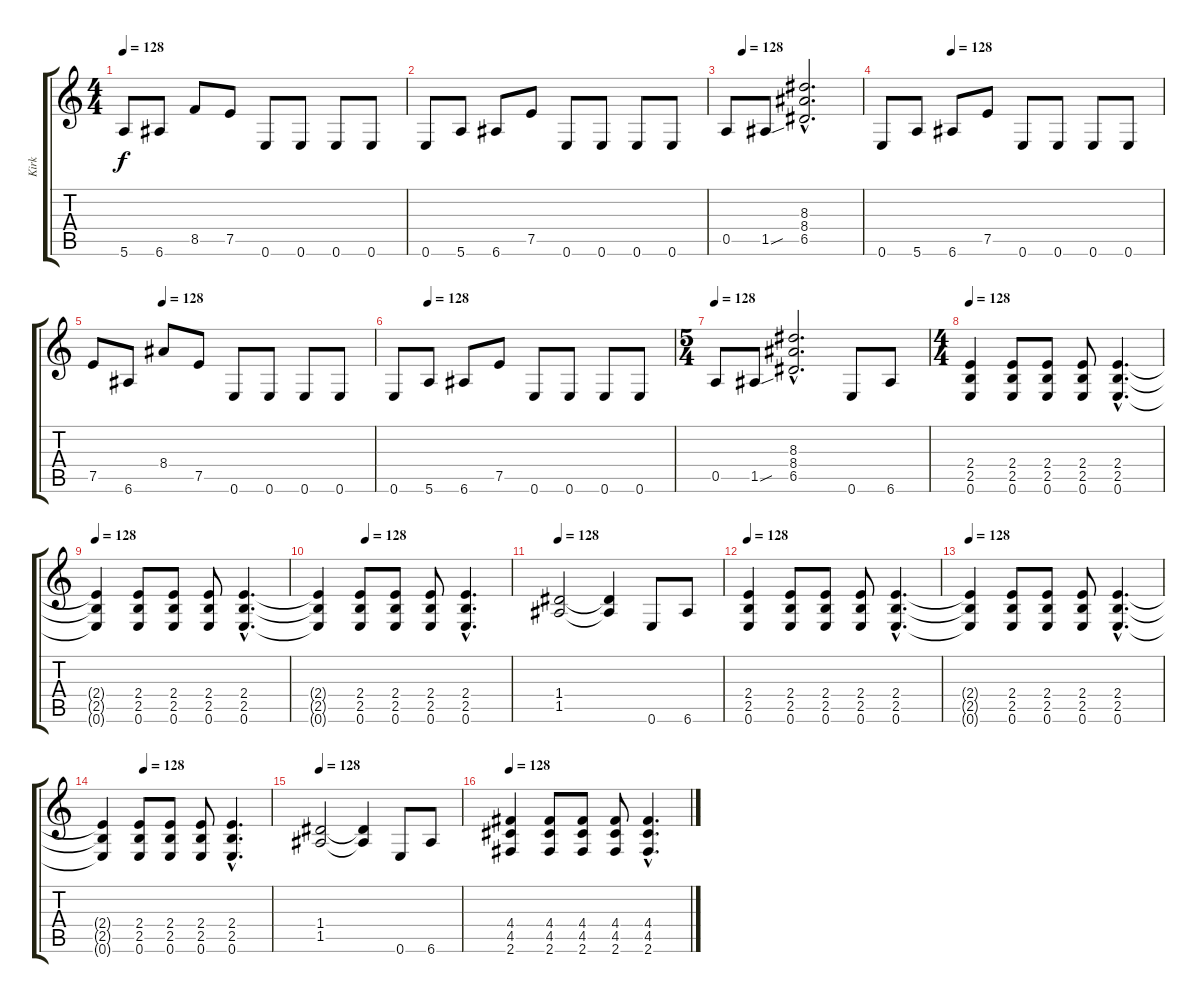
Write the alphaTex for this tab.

\track ("Kirk" "Kirk") {instrument distortionguitar}
\staff {score tabs}
\tuning (E4 B3 G3 D3 A2 E2) {hide}
\ts (4 4)
\tempo 128
\clef g2
\ks c
5.6.8{dy f} 6.6.8 8.5.8 7.5.8 0.6.8 0.6.8 0.6.8 0.6.8 |
0.6.8 5.6.8 6.6.8 7.5.8 0.6.8 0.6.8 0.6.8 0.6.8 |
\tempo (128 0.125)
0.5.8 1.5{sou}.8 (8.3{hac} 8.4{hac} 6.5{hac}).2{d} |
\tempo (128 0.25)
0.6.8 5.6.8 6.6.8 7.5.8 0.6.8 0.6.8 0.6.8 0.6.8 |
\tempo (128 0.25)
7.5.8 6.6.8 8.4.8 7.5.8 0.6.8 0.6.8 0.6.8 0.6.8 |
\tempo (128 0.125)
0.6.8 5.6.8 6.6.8 7.5.8 0.6.8 0.6.8 0.6.8 0.6.8 |
\ts (5 4)
\tempo 128
0.5.8 1.5{sou}.8 (8.3{hac} 8.4{hac} 6.5{hac}).2{d} 0.6.8 6.6.8 |
\ts (4 4)
\tempo 128
(2.4 2.5 0.6).4 (2.4 2.5 0.6).8 (2.4 2.5 0.6).8 (2.4 2.5 0.6).8 (2.4{hac} 2.5{hac} 0.6{hac}).4{d} |
\tempo 128
(2.4{t} 2.5{t} 0.6{t}).4 (2.4 2.5 0.6).8 (2.4 2.5 0.6).8 (2.4 2.5 0.6).8 (2.4{hac} 2.5{hac} 0.6{hac}).4{d} |
\tempo (128 0.25)
(2.4{t} 2.5{t} 0.6{t}).4 (2.4 2.5 0.6).8 (2.4 2.5 0.6).8 (2.4 2.5 0.6).8 (2.4{hac} 2.5{hac} 0.6{hac}).4{d} |
\tempo 128
(1.4 1.5).2 (1.4{t} 1.5{t}).4 0.6.8 6.6.8 |
\tempo 128
(2.4 2.5 0.6).4 (2.4 2.5 0.6).8 (2.4 2.5 0.6).8 (2.4 2.5 0.6).8 (2.4{hac} 2.5{hac} 0.6{hac}).4{d} |
\tempo 128
(2.4{t} 2.5{t} 0.6{t}).4 (2.4 2.5 0.6).8 (2.4 2.5 0.6).8 (2.4 2.5 0.6).8 (2.4{hac} 2.5{hac} 0.6{hac}).4{d} |
\tempo (128 0.25)
(2.4{t} 2.5{t} 0.6{t}).4 (2.4 2.5 0.6).8 (2.4 2.5 0.6).8 (2.4 2.5 0.6).8 (2.4{hac} 2.5{hac} 0.6{hac}).4{d} |
\tempo 128
(1.4 1.5).2 (1.4{t} 1.5{t}).4 0.6.8 6.6.8 |
\tempo 128
(4.4 4.5 2.6).4 (4.4 4.5 2.6).8 (4.4 4.5 2.6).8 (4.4 4.5 2.6).8 (4.4{hac} 4.5{hac} 2.6{hac}).4{d}
